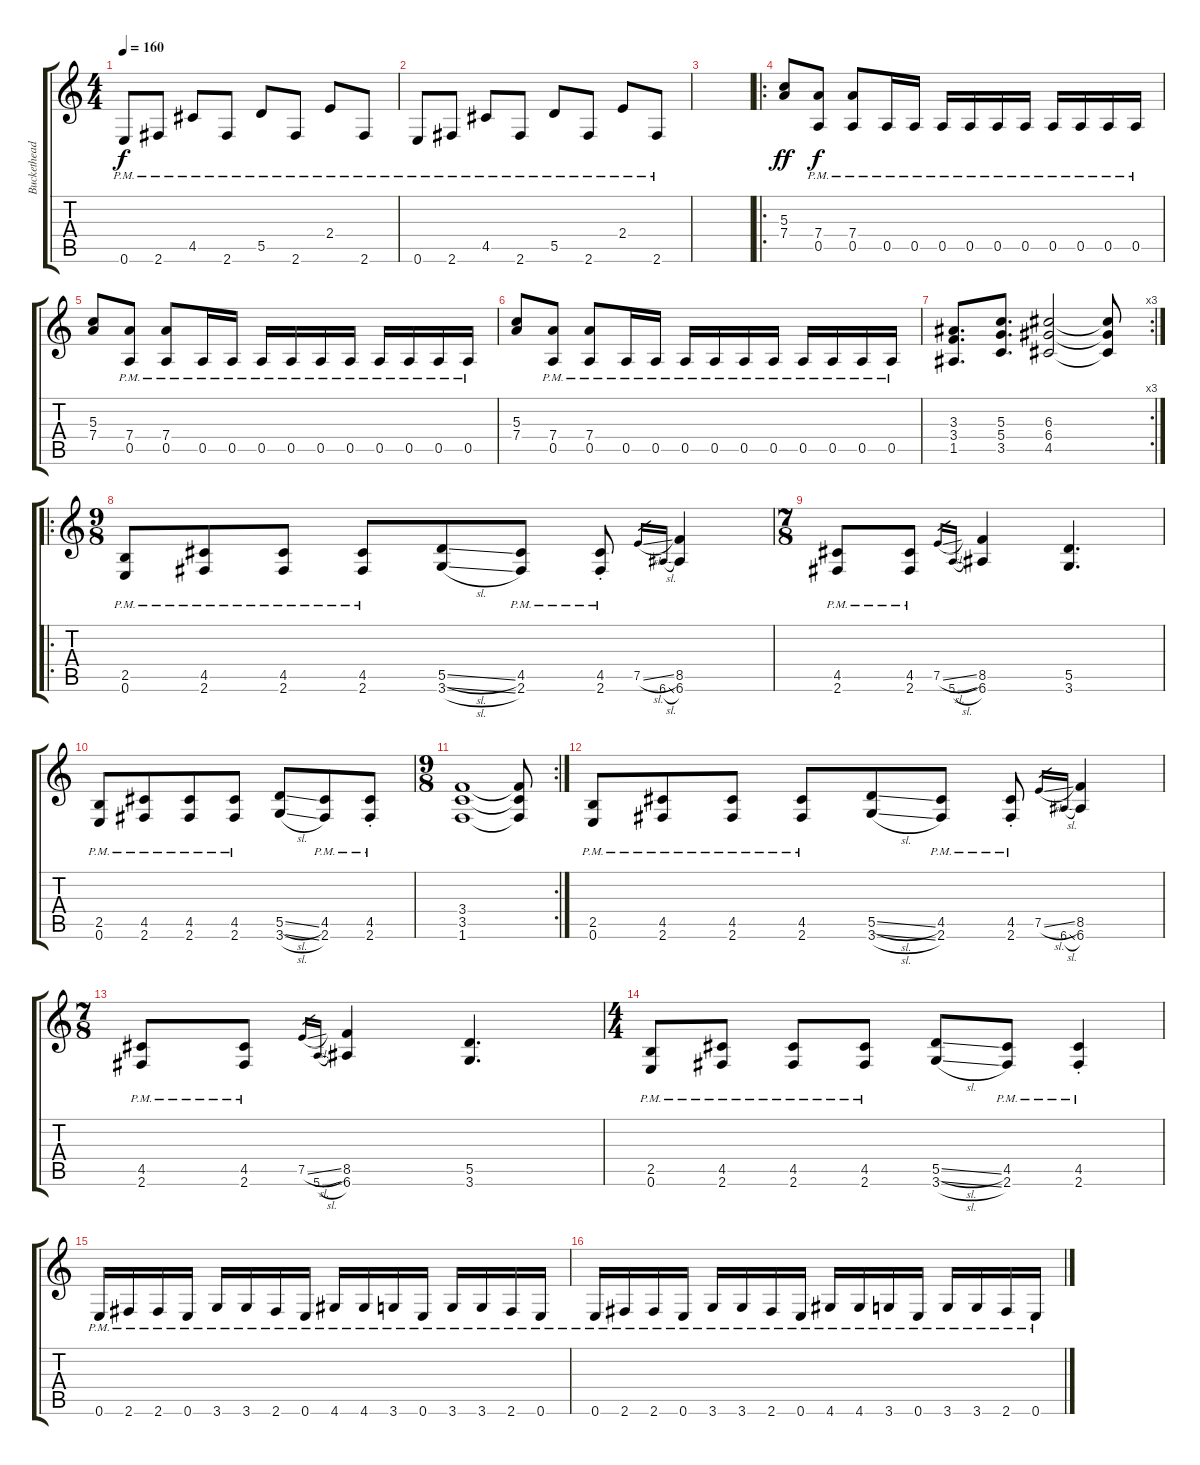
\track ("Buckethead" "Buckethead") {instrument electricguitarclean}
\staff {score tabs}
\tuning (E4 B3 G3 D3 A2 E2) {hide}
\ts (4 4)
\tempo 160
\clef g2
\ks c
0.6{pm}.8{dy f} 2.6{pm}.8 4.5{pm}.8 2.6{pm}.8 5.5{pm}.8 2.6{pm}.8 2.4{pm}.8 2.6{pm}.8 |
0.6{pm}.8 2.6{pm}.8 4.5{pm}.8 2.6{pm}.8 5.5{pm}.8 2.6{pm}.8 2.4{pm}.8 2.6{pm}.8 |
|
\ro
(5.3 7.4).8{dy ff} (7.4 0.5{pm}).8{dy f} (7.4 0.5{pm}).8 0.5{pm}.16 0.5{pm}.16 0.5{pm}.16 0.5{pm}.16 0.5{pm}.16 0.5{pm}.16 0.5{pm}.16 0.5{pm}.16 0.5{pm}.16 0.5{pm}.16 |
(5.3 7.4).8 (7.4 0.5{pm}).8 (7.4 0.5{pm}).8 0.5{pm}.16 0.5{pm}.16 0.5{pm}.16 0.5{pm}.16 0.5{pm}.16 0.5{pm}.16 0.5{pm}.16 0.5{pm}.16 0.5{pm}.16 0.5{pm}.16 |
(5.3 7.4).8 (7.4 0.5{pm}).8 (7.4 0.5{pm}).8 0.5{pm}.16 0.5{pm}.16 0.5{pm}.16 0.5{pm}.16 0.5{pm}.16 0.5{pm}.16 0.5{pm}.16 0.5{pm}.16 0.5{pm}.16 0.5{pm}.16 |
\rc 3
(3.3 3.4 1.5).8{d} (5.3 5.4 3.5).8{d} (6.3 6.4 4.5).2 (6.3{t} 6.4{t} 4.5{t}).8 |
\ro
\ts (9 8)
(2.5{pm} 0.6{pm}).8 (4.5{pm} 2.6{pm}).8 (4.5{pm} 2.6{pm}).8 (4.5{pm} 2.6{pm}).8 (5.5{sl} 3.6{sl}).8 (4.5{pm} 2.6{pm}).8 (4.5{pm st} 2.6{pm st}).8 7.5{sl}.16{gr} 6.6{sl}.16{gr} (8.5 6.6).4 |
\ts (7 8)
(4.5{pm} 2.6{pm}).8 (4.5{pm} 2.6{pm}).8 7.5{sl}.16{gr} 5.6{sl}.16{gr} (8.5 6.6).4 (5.5 3.6).4{d} |
(2.5{pm} 0.6{pm}).8 (4.5{pm} 2.6{pm}).8 (4.5{pm} 2.6{pm}).8 (4.5{pm} 2.6{pm}).8 (5.5{sl} 3.6{sl}).8 (4.5{pm} 2.6{pm}).8 (4.5{pm st} 2.6{pm st}).8 |
\rc 2
\ts (9 8)
(3.4 3.5 1.6).1 (3.4{t} 3.5{t} 1.6{t}).8 |
(2.5{pm} 0.6{pm}).8 (4.5{pm} 2.6{pm}).8 (4.5{pm} 2.6{pm}).8 (4.5{pm} 2.6{pm}).8 (5.5{sl} 3.6{sl}).8 (4.5{pm} 2.6{pm}).8 (4.5{pm st} 2.6{pm st}).8 7.5{sl}.16{gr} 6.6{sl}.16{gr} (8.5 6.6).4 |
\ts (7 8)
(4.5{pm} 2.6{pm}).8 (4.5{pm} 2.6{pm}).8 7.5{sl}.16{gr} 5.6{sl}.16{gr} (8.5 6.6).4 (5.5 3.6).4{d} |
\ts (4 4)
(2.5{pm} 0.6{pm}).8 (4.5{pm} 2.6{pm}).8 (4.5{pm} 2.6{pm}).8 (4.5{pm} 2.6{pm}).8 (5.5{sl} 3.6{sl}).8 (4.5{pm} 2.6{pm}).8 (4.5{pm st} 2.6{pm st}).4 |
0.6{pm}.16 2.6{pm}.16 2.6{pm}.16 0.6{pm}.16 3.6{pm}.16 3.6{pm}.16 2.6{pm}.16 0.6{pm}.16 4.6{pm}.16 4.6{pm}.16 3.6{pm}.16 0.6{pm}.16 3.6{pm}.16 3.6{pm}.16 2.6{pm}.16 0.6{pm}.16 |
0.6{pm}.16 2.6{pm}.16 2.6{pm}.16 0.6{pm}.16 3.6{pm}.16 3.6{pm}.16 2.6{pm}.16 0.6{pm}.16 4.6{pm}.16 4.6{pm}.16 3.6{pm}.16 0.6{pm}.16 3.6{pm}.16 3.6{pm}.16 2.6{pm}.16 0.6{pm}.16
